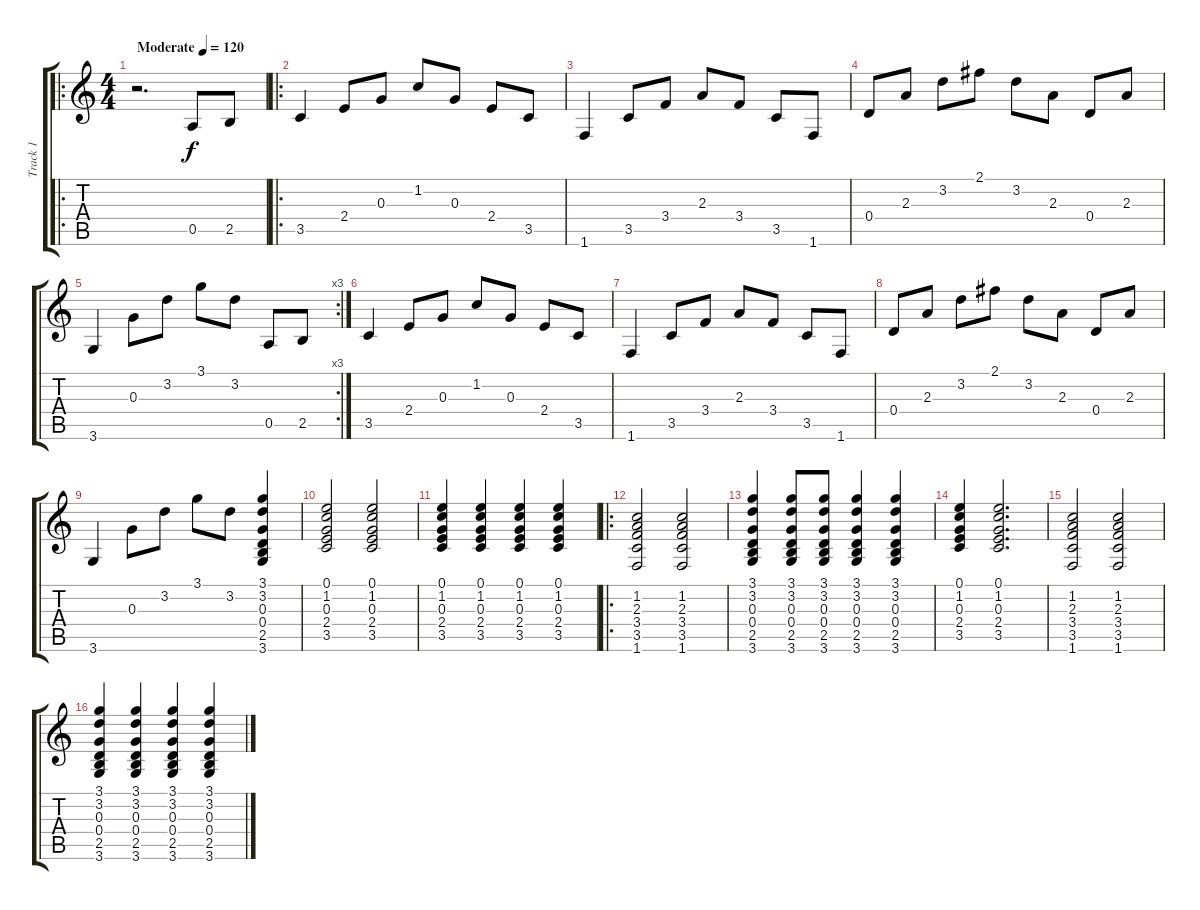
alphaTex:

\track ("Track 1" "Track 1") {instrument acousticguitarsteel}
\staff {score tabs}
\tuning (E4 B3 G3 D3 A2 E2) {hide}
\ro
\ts (4 4)
\tempo (120 "Moderate")
\clef g2
\ks c
r.2{d dy f instrument acousticguitarsteel} 0.5.8 2.5.8 |
\ro
3.5.4 2.4.8 0.3.8 1.2.8 0.3.8 2.4.8 3.5.8 |
1.6.4 3.5.8 3.4.8 2.3.8 3.4.8 3.5.8 1.6.8 |
0.4.8 2.3.8 3.2.8 2.1.8 3.2.8 2.3.8 0.4.8 2.3.8 |
\rc 3
3.6.4 0.3.8 3.2.8 3.1.8 3.2.8 0.5.8 2.5.8 |
3.5.4 2.4.8 0.3.8 1.2.8 0.3.8 2.4.8 3.5.8 |
1.6.4 3.5.8 3.4.8 2.3.8 3.4.8 3.5.8 1.6.8 |
0.4.8 2.3.8 3.2.8 2.1.8 3.2.8 2.3.8 0.4.8 2.3.8 |
3.6.4 0.3.8 3.2.8 3.1.8 3.2.8 (3.1 3.2 0.3 0.4 2.5 3.6).4 |
(0.1 1.2 0.3 2.4 3.5).2 (0.1 1.2 0.3 2.4 3.5).2 |
(0.1 1.2 0.3 2.4 3.5).4 (0.1 1.2 0.3 2.4 3.5).4 (0.1 1.2 0.3 2.4 3.5).4 (0.1 1.2 0.3 2.4 3.5).4 |
\ro
(1.2 2.3 3.4 3.5 1.6).2 (1.2 2.3 3.4 3.5 1.6).2 |
(3.1 3.2 0.3 0.4 2.5 3.6).4 (3.1 3.2 0.3 0.4 2.5 3.6).8 (3.1 3.2 0.3 0.4 2.5 3.6).8 (3.1 3.2 0.3 0.4 2.5 3.6).4 (3.1 3.2 0.3 0.4 2.5 3.6).4 |
(0.1 1.2 0.3 2.4 3.5).4 (0.1 1.2 0.3 2.4 3.5).2{d} |
(1.2 2.3 3.4 3.5 1.6).2 (1.2 2.3 3.4 3.5 1.6).2 |
(3.1 3.2 0.3 0.4 2.5 3.6).4 (3.1 3.2 0.3 0.4 2.5 3.6).4 (3.1 3.2 0.3 0.4 2.5 3.6).4 (3.1 3.2 0.3 0.4 2.5 3.6).4
